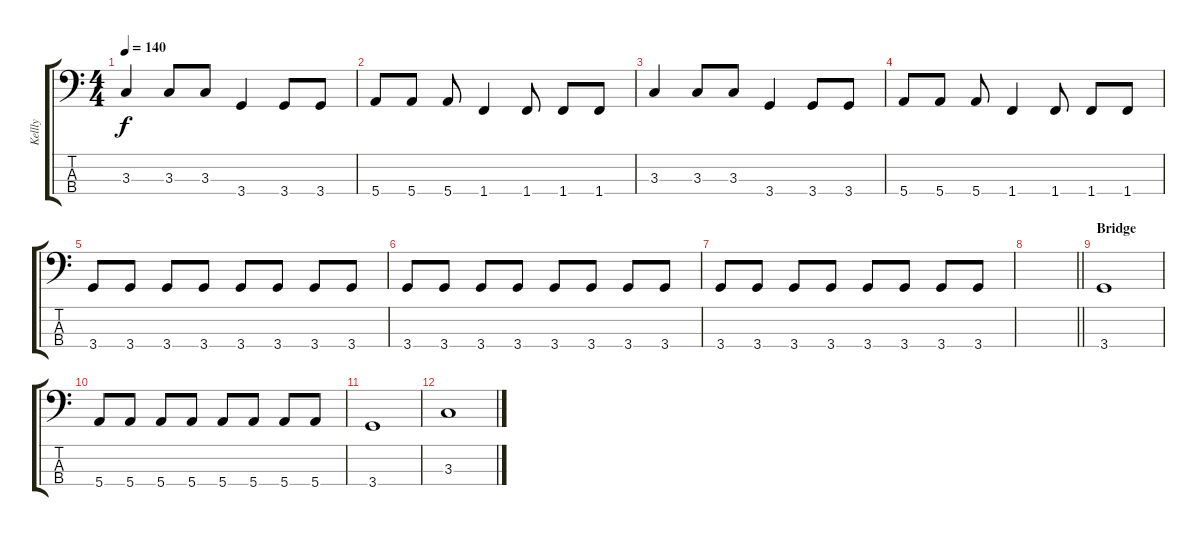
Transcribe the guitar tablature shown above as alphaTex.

\track ("Kellly" "Kellly") {instrument electricbassfinger}
\staff {score tabs}
\tuning (G2 D2 A1 E1) {hide}
\ts (4 4)
\tempo 140
\clef f4
\ks c
3.3.4{dy f} 3.3.8 3.3.8 3.4.4 3.4.8 3.4.8 |
5.4.8 5.4.8 5.4.8 1.4.4 1.4.8 1.4.8 1.4.8 |
3.3.4 3.3.8 3.3.8 3.4.4 3.4.8 3.4.8 |
5.4.8 5.4.8 5.4.8 1.4.4 1.4.8 1.4.8 1.4.8 |
3.4.8 3.4.8 3.4.8 3.4.8 3.4.8 3.4.8 3.4.8 3.4.8 |
3.4.8 3.4.8 3.4.8 3.4.8 3.4.8 3.4.8 3.4.8 3.4.8 |
3.4.8 3.4.8 3.4.8 3.4.8 3.4.8 3.4.8 3.4.8 3.4.8 |
\barLineRight lightlight
|
\section ("" "Bridge")
3.4.1 |
5.4.8 5.4.8 5.4.8 5.4.8 5.4.8 5.4.8 5.4.8 5.4.8 |
3.4.1 |
3.3.1
